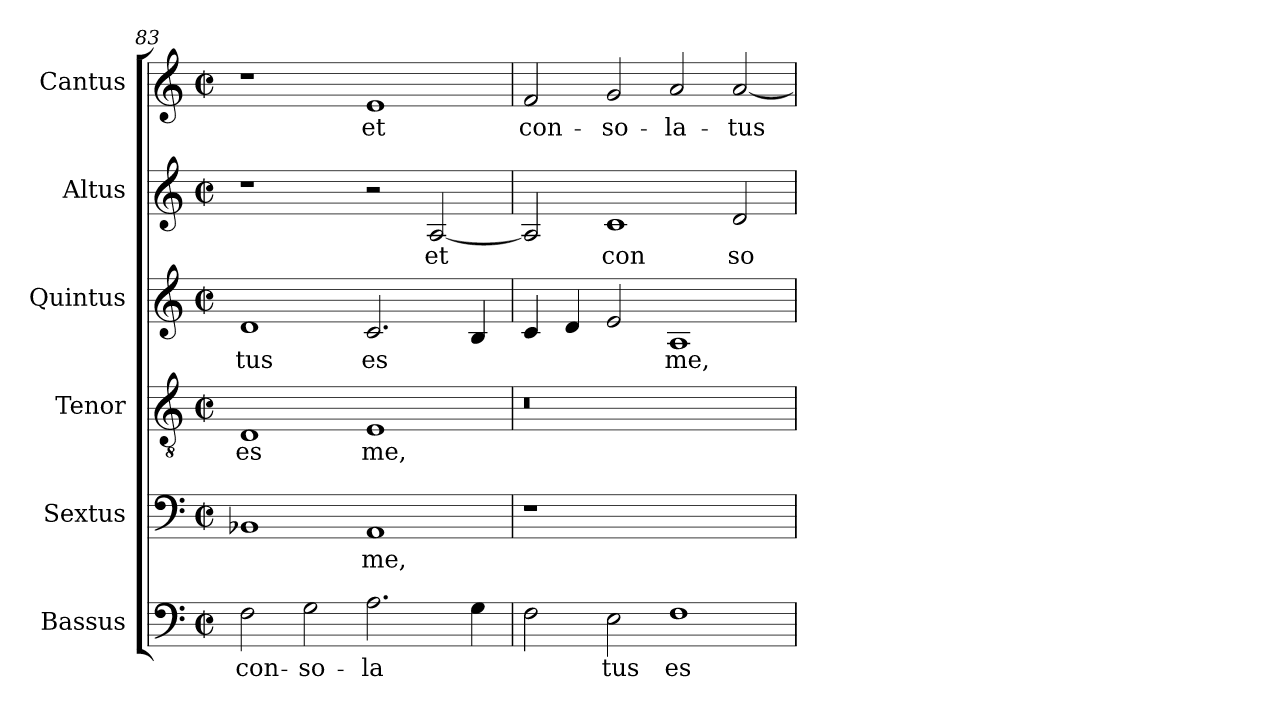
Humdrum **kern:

**kern	**text	**kern	**text	**kern	**text	**kern	**text	**kern	**text	**kern	**text
*part6	*part6	*part5	*part5	*part4	*part4	*part3	*part3	*part2	*part2	*part1	*part1
*staff6	*staff6	*staff5	*staff5	*staff4	*staff4	*staff3	*staff3	*staff2	*staff2	*staff1	*staff1
*I"Bassus	*	*I"Sextus	*	*I"Tenor	*	*I"Quintus	*	*I"Altus	*	*I"Cantus	*
*clefF4	*	*clefF4	*	*clefGv2	*	*clefG2	*	*clefG2	*	*clefG2	*
*k[]	*	*k[]	*	*k[]	*	*k[]	*	*k[]	*	*k[]	*
*C:	*	*C:	*	*C:	*	*C:	*	*C:	*	*C:	*
*M2/2	*	*M2/2	*	*M2/2	*	*M2/2	*	*M2/2	*	*M2/2	*
*met(c|)	*	*met(c|)	*	*met(c|)	*	*met(c|)	*	*met(c|)	*	*met(c|)	*
=83	=83	=83	=83	=83	=83	=83	=83	=83	=83	=83	=83
!	!LO:LY:b:cj	!	!LO:LY:b:cj	!	!LO:LY:b:cj	!	!LO:LY:b:cj	!	!	!	!
2F\	con-	1BB-X	.	1D	es	1d	tus	1r	.	1r	.
!	!LO:LY:b:cj	!	!	!	!	!	!	!	!	!	!
2G\	-so-	.	.	.	.	.	.	.	.	.	.
!	!LO:LY:b:cj	!	!LO:LY:b:cj	!	!LO:LY:b:cj	!	!LO:LY:b:cj	!	!	!	!LO:LY:b:cj
2.A\	-la-	1AA	me,	1E	me,	2.c/	es	2r	.	1e	et
!	!	!	!	!	!	!	!	!	!LO:LY:b:cj	!	!
.	.	.	.	.	.	.	.	[<2A/	et	.	.
!	!LO:LY:b:cj	!	!	!	!	!	!LO:LY:b:cj	!	!	!	!
4G\	--	.	.	.	.	4B/	.	.	.	.	.
=84	=84	=84	=84	=84	=84	=84	=84	=84	=84	=84	=84
!	!LO:LY:b:cj	!	!	!	!	!	!LO:LY:b:cj	!	!LO:LY:b:cj	!	!LO:LY:b:cj
2F\	--	1r	.	0r	.	4c/	.	2A/]	.	2f/	con-
!	!	!	!	!	!	!	!LO:LY:b:cj	!	!	!	!
.	.	.	.	.	.	4d/	.	.	.	.	.
!	!LO:LY:b:cj	!	!	!	!	!	!LO:LY:b:cj	!	!LO:LY:b:cj	!	!LO:LY:b:cj
2E\	-tus	.	.	.	.	2e/	.	1c	con	2g/	-so-
!	!LO:LY:b:cj	!	!	!	!	!	!LO:LY:b:cj	!	!	!	!LO:LY:b:cj
1F	es	1ryy	.	.	.	1A	me,	.	.	2a/	-la-
!	!	!	!	!	!	!	!	!	!LO:LY:b:cj	!	!LO:LY:b:cj
.	.	.	.	.	.	.	.	2d/	so	[<2a/	-tus
=	=	=	=	=	=	=	=	=	=	=	=
*-	*-	*-	*-	*-	*-	*-	*-	*-	*-	*-	*-
